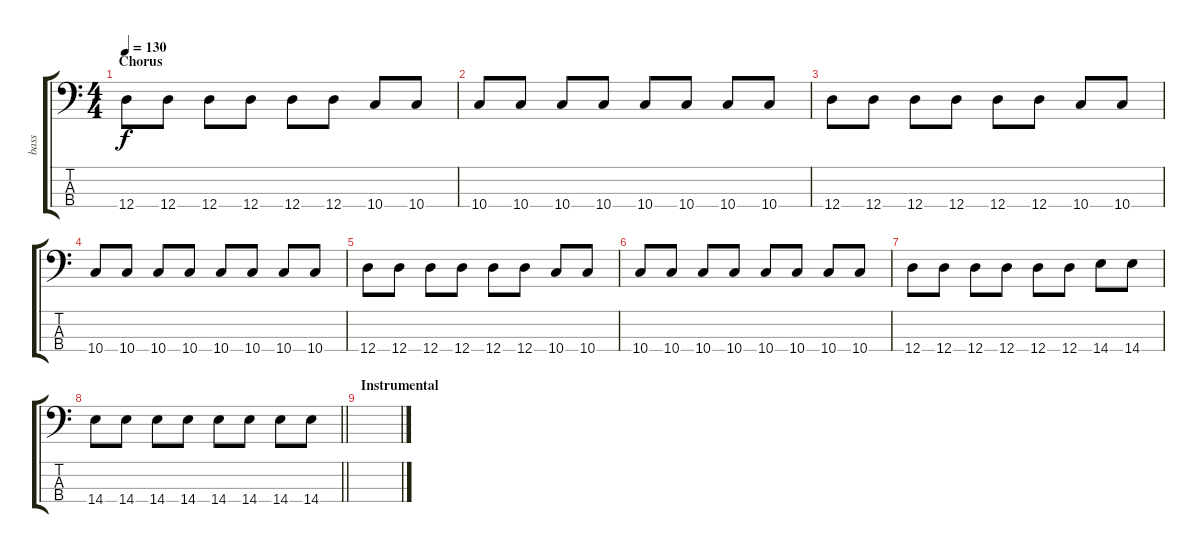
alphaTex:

\track ("bass" "bass") {instrument electricbasspick}
\staff {score tabs}
\tuning (G2 D2 A1 D1) {hide}
\ts (4 4)
\section ("" "Chorus")
\tempo 130
\clef f4
\ks c
12.4.8{dy f} 12.4.8 12.4.8 12.4.8 12.4.8 12.4.8 10.4.8 10.4.8 |
10.4.8 10.4.8 10.4.8 10.4.8 10.4.8 10.4.8 10.4.8 10.4.8 |
12.4.8 12.4.8 12.4.8 12.4.8 12.4.8 12.4.8 10.4.8 10.4.8 |
10.4.8 10.4.8 10.4.8 10.4.8 10.4.8 10.4.8 10.4.8 10.4.8 |
12.4.8 12.4.8 12.4.8 12.4.8 12.4.8 12.4.8 10.4.8 10.4.8 |
10.4.8 10.4.8 10.4.8 10.4.8 10.4.8 10.4.8 10.4.8 10.4.8 |
12.4.8 12.4.8 12.4.8 12.4.8 12.4.8 12.4.8 14.4.8 14.4.8 |
\barLineRight lightlight
14.4.8 14.4.8 14.4.8 14.4.8 14.4.8 14.4.8 14.4.8 14.4.8 |
\section ("" "Instrumental")
